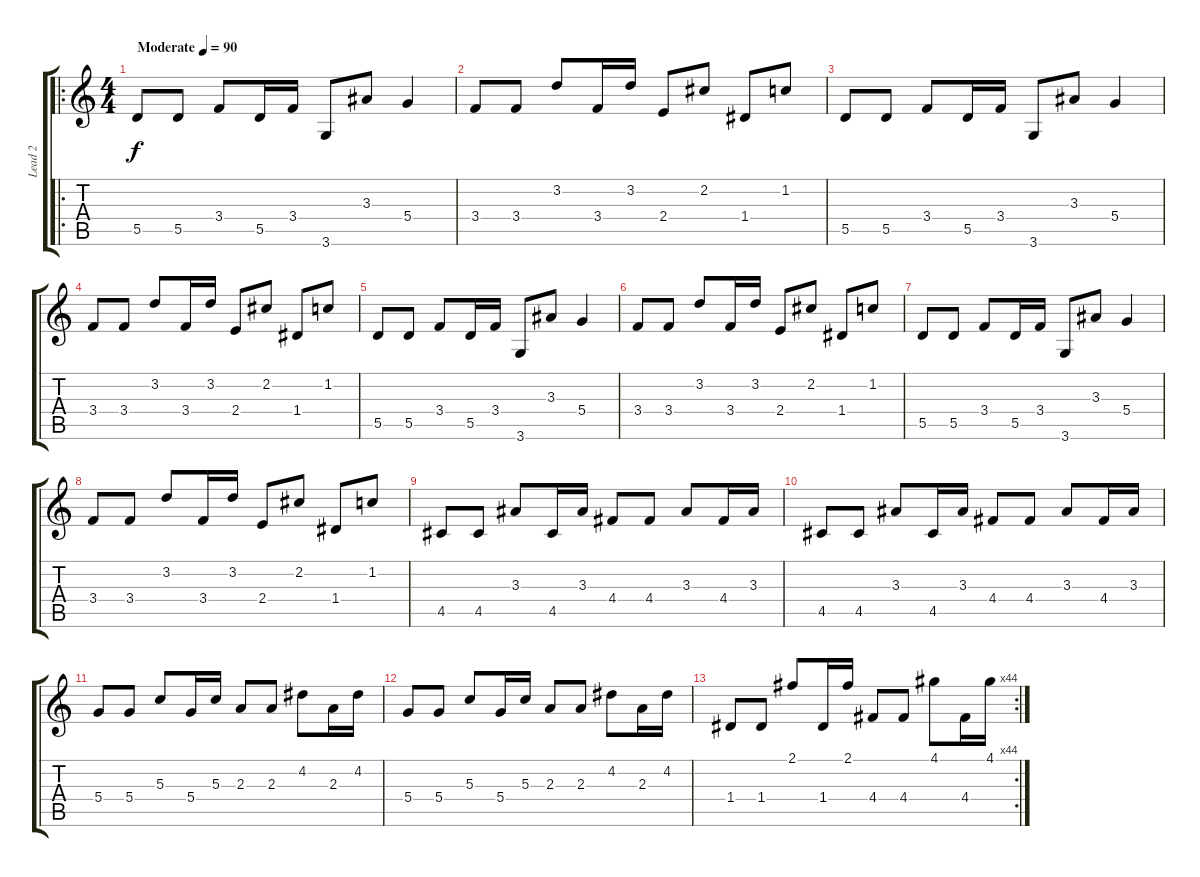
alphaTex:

\track ("Lead 2" "Lead 2") {instrument distortionguitar}
\staff {score tabs}
\tuning (E4 B3 G3 D3 A2 E2) {hide}
\ro
\ts (4 4)
\tempo (90 "Moderate")
\clef g2
\ks c
5.5.8{dy f instrument distortionguitar} 5.5.8 3.4.8 5.5.16 3.4.16 3.6.8 3.3.8 5.4.4 |
3.4.8 3.4.8 3.2.8 3.4.16 3.2.16 2.4.8 2.2.8 1.4.8 1.2.8 |
5.5.8 5.5.8 3.4.8 5.5.16 3.4.16 3.6.8 3.3.8 5.4.4 |
3.4.8 3.4.8 3.2.8 3.4.16 3.2.16 2.4.8 2.2.8 1.4.8 1.2.8 |
5.5.8 5.5.8 3.4.8 5.5.16 3.4.16 3.6.8 3.3.8 5.4.4 |
3.4.8 3.4.8 3.2.8 3.4.16 3.2.16 2.4.8 2.2.8 1.4.8 1.2.8 |
5.5.8 5.5.8 3.4.8 5.5.16 3.4.16 3.6.8 3.3.8 5.4.4 |
3.4.8 3.4.8 3.2.8 3.4.16 3.2.16 2.4.8 2.2.8 1.4.8 1.2.8 |
4.5.8 4.5.8 3.3.8 4.5.16 3.3.16 4.4.8 4.4.8 3.3.8 4.4.16 3.3.16 |
4.5.8 4.5.8 3.3.8 4.5.16 3.3.16 4.4.8 4.4.8 3.3.8 4.4.16 3.3.16 |
5.4.8 5.4.8 5.3.8 5.4.16 5.3.16 2.3.8 2.3.8 4.2.8 2.3.16 4.2.16 |
5.4.8 5.4.8 5.3.8 5.4.16 5.3.16 2.3.8 2.3.8 4.2.8 2.3.16 4.2.16 |
\rc 44
1.4.8 1.4.8 2.1.8 1.4.16 2.1.16 4.4.8 4.4.8 4.1.8 4.4.16 4.1.16
